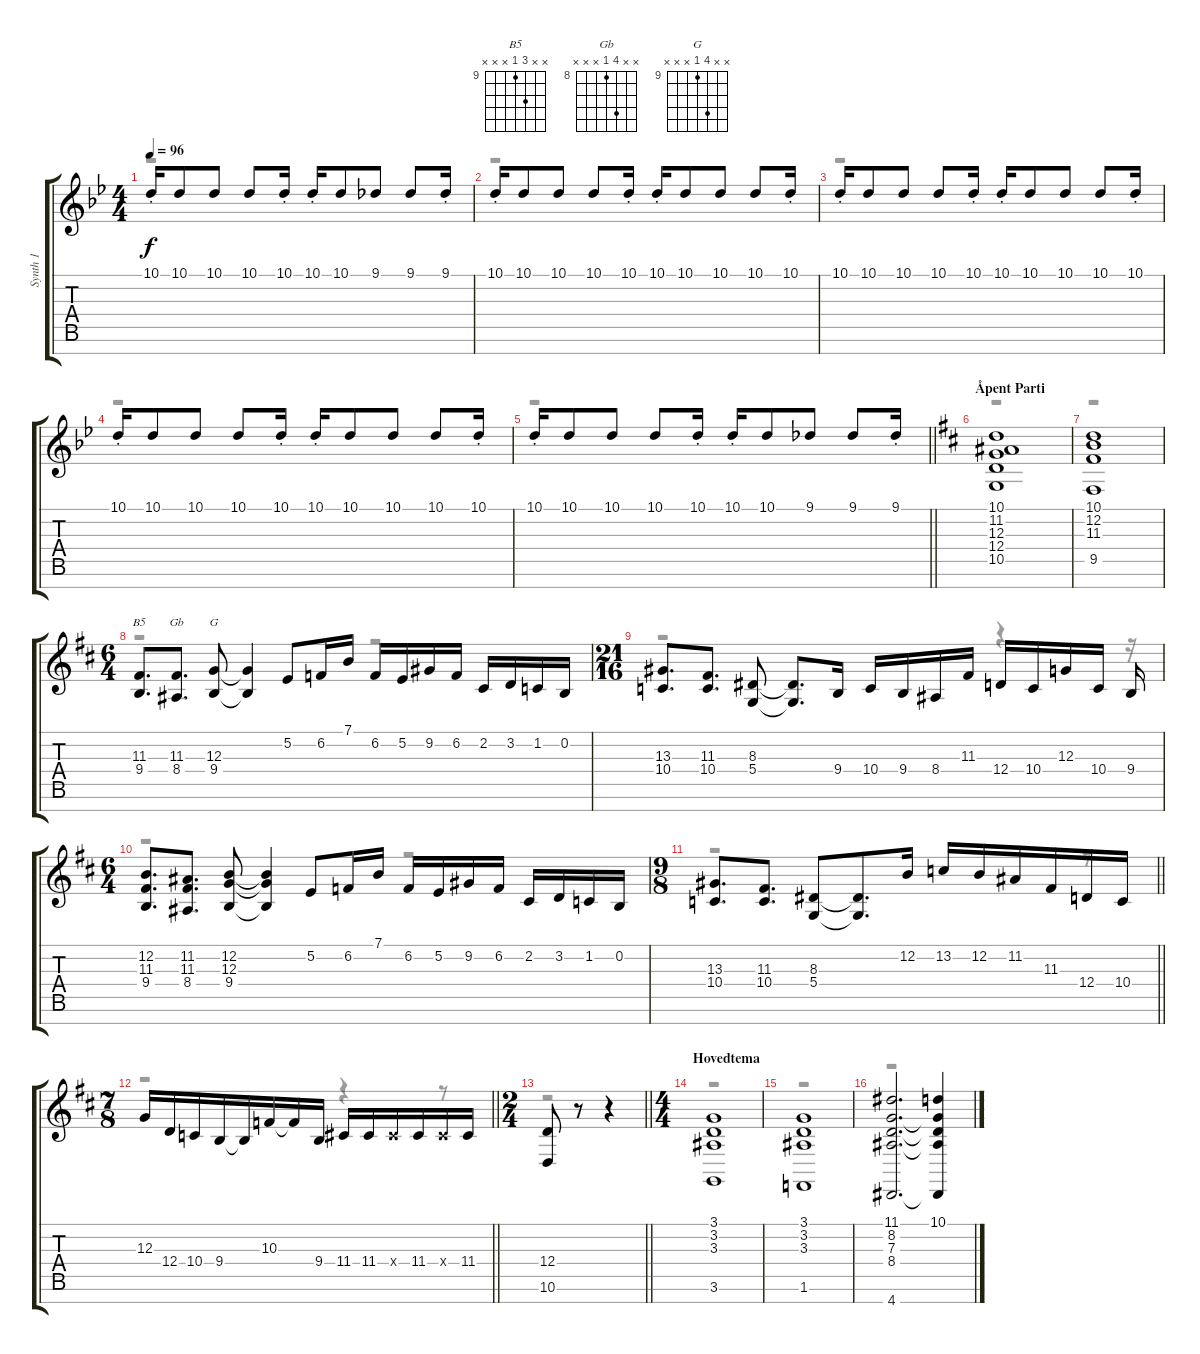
\track ("Synth 1" "Synth 1") {instrument electricpiano1}
\staff {score tabs}
\tuning (E4 B3 G3 D3 A2 E2 B1) {hide}
\chord ("B5" x x 11 9 x x x) {firstfret 9}
\chord ("Gb" x x 11 8 x x x) {firstfret 8}
\chord ("G" x x 12 9 x x x) {firstfret 9}
\voice
\ts (4 4)
\tempo 96
\clef g2
\ks gminor
10.1{st}.16{dy f balance 8 instrument electricguitarmuted} 10.1.8 10.1.8 10.1.8 10.1{st}.16 10.1{st}.16 10.1.8 9.1.8 9.1.8 9.1{st}.16 |
10.1{st}.16{balance 0 instrument electricguitarmuted} 10.1.8 10.1.8 10.1.8 10.1{st}.16 10.1{st}.16 10.1.8 10.1.8 10.1.8 10.1{st}.16 |
10.1{st}.16{balance 8 instrument electricguitarmuted} 10.1.8 10.1.8 10.1.8 10.1{st}.16 10.1{st}.16 10.1.8 10.1.8 10.1.8 10.1{st}.16 |
10.1{st}.16{balance 16 instrument electricguitarmuted} 10.1.8 10.1.8 10.1.8 10.1{st}.16 10.1{st}.16 10.1.8 10.1.8 10.1.8 10.1{st}.16 |
\barLineRight lightlight
10.1{st}.16{balance 8 instrument electricguitarmuted} 10.1.8 10.1.8 10.1.8 10.1{st}.16 10.1{st}.16 10.1.8 9.1.8 9.1.8 9.1{st}.16 |
\section ("" "Åpent Parti")
\ks bminor
(10.1 11.2 12.3 12.4 10.5).1{volume 13 instrument stringensemble1} |
(10.1 12.2 11.3 9.5).1 |
\ts (6 4)
(11.3 9.4).8{d ch "B5" instrument lead5charang} (11.3 8.4).8{d ch "Gb"} (12.3 9.4).8{ch "G"} (12.3{t} 9.4{t}).4 5.2.8 6.2.16 7.1.16 6.2.16 5.2.16 9.2.16 6.2.16 2.2.16 3.2.16 1.2.16 0.2.16 |
\ts (21 16)
(13.3 10.4).8{d} (11.3 10.4).8{d} (8.3 5.4).8 (8.3{t} 5.4{t}).8{d} 9.4.16 10.4.16 9.4.16 8.4.16 11.3.16 12.4.16 10.4.16 12.3.16 10.4.16 9.4.16 |
\ts (6 4)
(12.2 11.3 9.4).8{d volume 13 instrument lead5charang} (11.2 11.3 8.4).8{d} (12.2 12.3 9.4).8 (12.2{t} 12.3{t} 9.4{t}).4 5.2.8 6.2.16 7.1.16 6.2.16 5.2.16 9.2.16 6.2.16 2.2.16 3.2.16 1.2.16 0.2.16 |
\ts (9 8)
\barLineRight lightlight
(13.3 10.4).8{d} (11.3 10.4).8{d} (8.3 5.4).8 (8.3{t} 5.4{t}).8{d} 12.2.16 13.2.16 12.2.16 11.2.16 11.3.16 12.4.16 10.4.16 |
\ts (7 8)
\barLineRight lightlight
12.3.16 12.4.16 10.4.16 9.4.16 9.4{t}.16 10.3.16 10.3{t}.16 9.4.16 11.4.16 11.4.16 11.4{x}.16 11.4.16 11.4{x}.16 11.4.16 |
\ts (2 4)
\barLineRight lightlight
(12.4 10.6).8 r.8 r.4 |
\ts (4 4)
\section ("" "Hovedtema")
(3.1 3.2 3.3 3.6).1{instrument stringensemble1} |
(3.1 3.2 3.3 1.6).1 |
(11.1 8.2 7.3 8.4 4.7).2{d} (10.1 8.2{t} 7.3{t} 8.4{t} 4.7{t}).4
\voice
\clef g2
\ottava regular
\simile none
\ks gminor
r.1{dy f} |
r.1 |
r.1 |
r.1 |
\barLineRight lightlight
r.1 |
\ks bminor
r.1 |
r.1 |
r.1 r.2 |
r.1 r.4 r.16 |
r.1 r.2 |
\barLineRight lightlight
r.1 r.8 |
\barLineRight lightlight
r.2 r.4 r.8 |
\barLineRight lightlight
r.2 |
r.1 |
r.1 |
r.1
